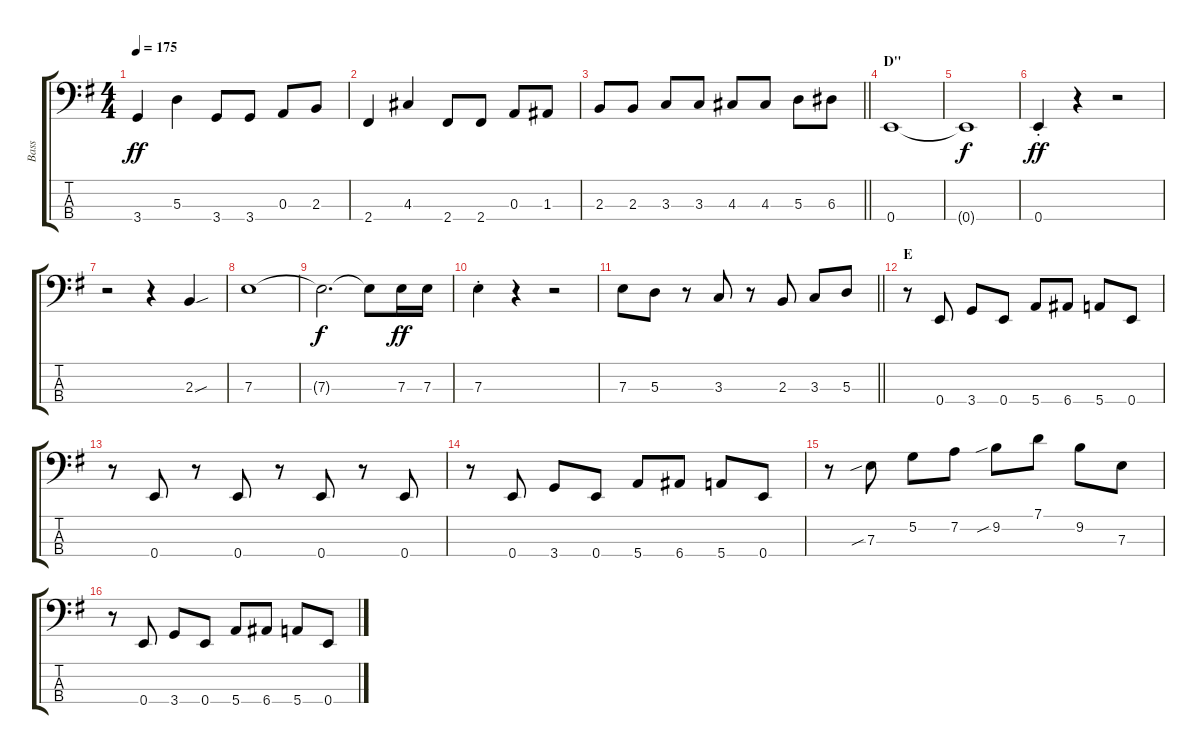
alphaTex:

\track ("Bass" "Bass") {instrument electricbasspick}
\staff {score tabs}
\tuning (G2 D2 A1 E1) {hide}
\ts (4 4)
\tempo 175
\clef f4
\ks g
3.4.4{dy ff} 5.3.4 3.4.8 3.4.8 0.3.8 2.3.8 |
2.4.4 4.3.4 2.4.8 2.4.8 0.3.8 1.3.8 |
\barLineRight lightlight
2.3.8 2.3.8 3.3.8 3.3.8 4.3.8 4.3.8 5.3.8 6.3.8 |
\section ("" "D\"")
0.4.1 |
0.4{t}.1{dy f} |
0.4{st}.4{dy ff} r.4 r.2 |
r.2 r.4 2.3{sou}.4 |
7.3.1 |
7.3{t}.2{d dy f} 7.3{t}.8 7.3.16{dy ff} 7.3.16 |
7.3{st}.4 r.4 r.2 |
\barLineRight lightlight
7.3.8 5.3.8 r.8 3.3.8 r.8 2.3.8 3.3.8 5.3.8 |
\section ("" "E")
r.8 0.4.8 3.4.8 0.4.8 5.4.8 6.4.8 5.4.8 0.4.8 |
r.8 0.4.8 r.8 0.4.8 r.8 0.4.8 r.8 0.4.8 |
r.8 0.4.8 3.4.8 0.4.8 5.4.8 6.4.8 5.4.8 0.4.8 |
r.8 7.3{sib}.8 5.2.8 7.2.8 9.2{sib}.8 7.1.8 9.2.8 7.3.8 |
r.8 0.4.8 3.4.8 0.4.8 5.4.8 6.4.8 5.4.8 0.4.8
